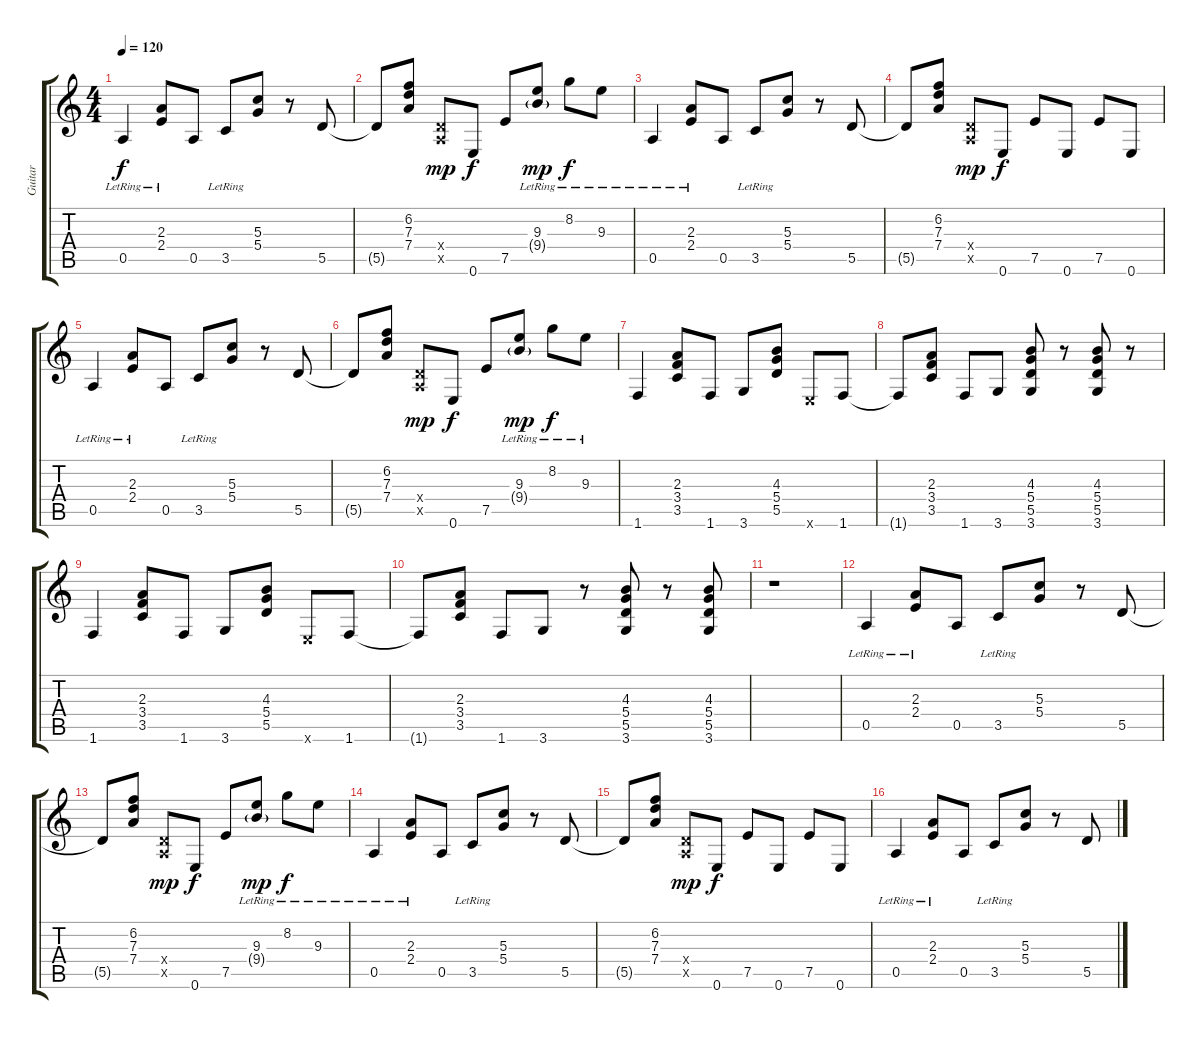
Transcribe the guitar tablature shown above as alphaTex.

\track ("Guitar" "Guitar") {instrument acousticguitarsteel}
\staff {score tabs}
\tuning (E4 B3 G3 D3 A2 E2) {hide}
\ts (4 4)
\tempo 120
\clef g2
\ks c
0.5{lr}.4{dy f} (2.3{lr} 2.4{lr}).8 0.5.8 3.5{lr}.8 (5.3 5.4).8 r.8 5.5.8 |
5.5{t}.8 (6.2 7.3 7.4).8 (0.4{x} 0.5{x}).8{dy mp} 0.6.8{dy f} 7.5.8 (9.3{lr} 9.4{g}).8{dy mp} 8.2{lr}.8{dy f} 9.3{lr}.8 |
0.5{lr}.4 (2.3{lr} 2.4{lr}).8 0.5.8 3.5{lr}.8 (5.3 5.4).8 r.8 5.5.8 |
5.5{t}.8 (6.2 7.3 7.4).8 (0.4{x} 0.5{x}).8{dy mp} 0.6.8{dy f} 7.5.8 0.6.8 7.5.8 0.6.8 |
0.5{lr}.4 (2.3{lr} 2.4{lr}).8 0.5.8 3.5{lr}.8 (5.3 5.4).8 r.8 5.5.8 |
5.5{t}.8 (6.2 7.3 7.4).8 (0.4{x} 0.5{x}).8{dy mp} 0.6.8{dy f} 7.5.8 (9.3{lr} 9.4{g}).8{dy mp} 8.2{lr}.8{dy f} 9.3{lr}.8 |
1.6.4 (2.3 3.4 3.5).8 1.6.8 3.6.8 (4.3 5.4 5.5).8 0.6{x}.8 1.6.8 |
1.6{t}.8 (2.3 3.4 3.5).8 1.6.8 3.6.8 (4.3 5.4 5.5 3.6).8 r.8 (4.3 5.4 5.5 3.6).8 r.8 |
1.6.4 (2.3 3.4 3.5).8 1.6.8 3.6.8 (4.3 5.4 5.5).8 0.6{x}.8 1.6.8 |
1.6{t}.8 (2.3 3.4 3.5).8 1.6.8 3.6.8 r.8 (4.3 5.4 5.5 3.6).8 r.8 (4.3 5.4 5.5 3.6).8 |
r.1 |
0.5{lr}.4 (2.3{lr} 2.4{lr}).8 0.5.8 3.5{lr}.8 (5.3 5.4).8 r.8 5.5.8 |
5.5{t}.8 (6.2 7.3 7.4).8 (0.4{x} 0.5{x}).8{dy mp} 0.6.8{dy f} 7.5.8 (9.3{lr} 9.4{g}).8{dy mp} 8.2{lr}.8{dy f} 9.3{lr}.8 |
0.5{lr}.4 (2.3{lr} 2.4{lr}).8 0.5.8 3.5{lr}.8 (5.3 5.4).8 r.8 5.5.8 |
5.5{t}.8 (6.2 7.3 7.4).8 (0.4{x} 0.5{x}).8{dy mp} 0.6.8{dy f} 7.5.8 0.6.8 7.5.8 0.6.8 |
0.5{lr}.4 (2.3{lr} 2.4{lr}).8 0.5.8 3.5{lr}.8 (5.3 5.4).8 r.8 5.5.8
